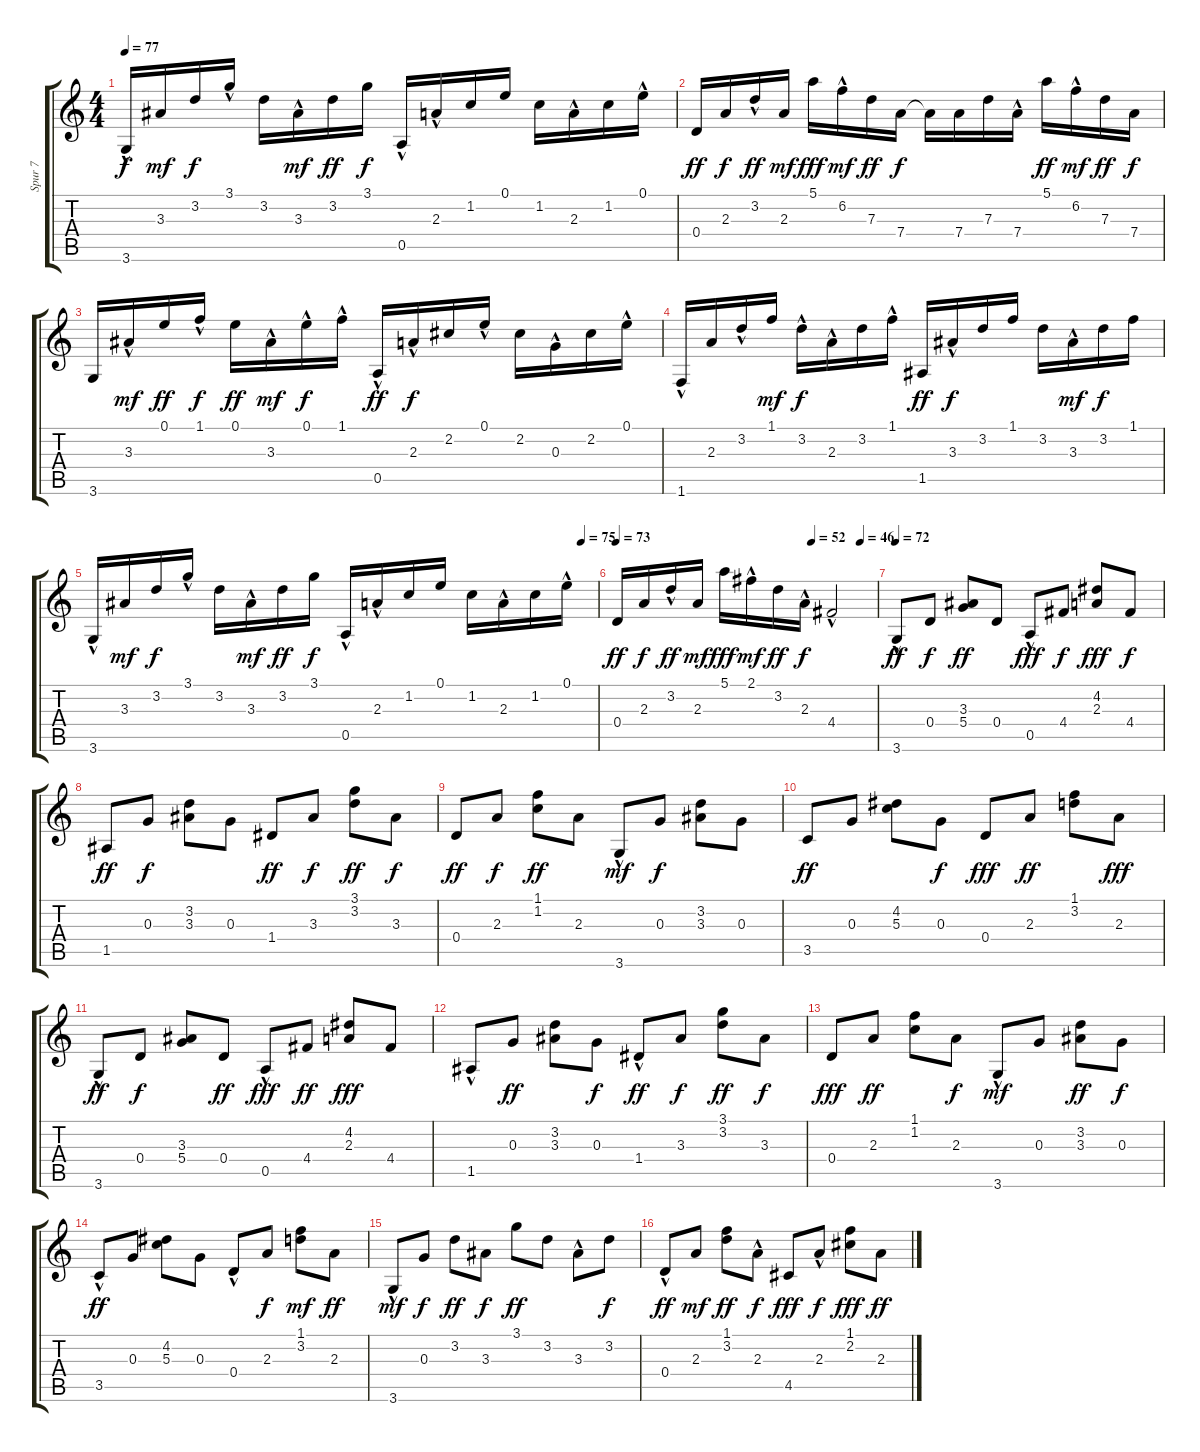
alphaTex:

\track ("Spur 7" "Spur 7") {instrument acousticguitarnylon}
\staff {score tabs}
\tuning (E4 B3 G3 D3 A2 E2) {hide}
\ts (4 4)
\tempo 77
\clef g2
\ks c
3.6{hac}.16{dy f} 3.3.16{dy mf} 3.2.16{dy f} 3.1{hac}.16 3.2.16 3.3{hac}.16{dy mf} 3.2.16{dy ff} 3.1.16{dy f} 0.5{hac}.16 2.3{hac}.16 1.2.16 0.1.16 1.2.16 2.3{hac}.16 1.2.16 0.1{hac}.16 |
0.4.16{dy ff} 2.3.16{dy f} 3.2{hac}.16{dy ff} 2.3.16{dy mf} 5.1.16{dy fff} 6.2{hac}.16{dy mf} 7.3.16{dy ff} 7.4.16{dy f} 7.4{t}.16 7.4.16 7.3.16 7.4{hac}.16 5.1.16{dy ff} 6.2{hac}.16{dy mf} 7.3.16{dy ff} 7.4.16{dy f} |
3.6.16{volume 12 balance 5} 3.3{hac}.16{dy mf} 0.1.16{dy ff} 1.1{hac}.16{dy f} 0.1.16{dy ff} 3.3{hac}.16{dy mf} 0.1{hac}.16{dy f} 1.1{hac}.16 0.5{hac}.16{dy ff} 2.3{hac}.16{dy f} 2.2.16 0.1{hac}.16 2.2.16 0.3{hac}.16 2.2.16 0.1{hac}.16 |
1.6{hac}.16 2.3.16 3.2{hac}.16 1.1.16{dy mf} 3.2{hac}.16{dy f} 2.3{hac}.16 3.2.16 1.1{hac}.16 1.5.16{dy ff} 3.3{hac}.16{dy f} 3.2.16 1.1.16 3.2.16 3.3{hac}.16{dy mf} 3.2.16{dy f} 1.1.16 |
\tempo (75 0.96875)
3.6{hac}.16 3.3.16{dy mf} 3.2.16{dy f} 3.1{hac}.16 3.2.16 3.3{hac}.16{dy mf} 3.2.16{dy ff} 3.1.16{dy f} 0.5{hac}.16 2.3{hac}.16 1.2.16 0.1.16 1.2.16 2.3{hac}.16 1.2.16 0.1{hac}.16 |
\tempo 73
\tempo (52 0.75)
\tempo (46 0.9375)
0.4.16{dy ff volume 12 balance 5} 2.3.16{dy f} 3.2{hac}.16{dy ff} 2.3.16{dy mf} 5.1.16{dy fff} 2.1{hac}.16{dy mf} 3.2.16{dy ff} 2.3{hac}.16{dy f} 4.4{hac}.2 |
\tempo 72
3.6{hac}.8{dy ff volume 12 balance 5} 0.4.8{dy f} (3.3 5.4).8{dy ff} 0.4.8 0.5{hac}.8{dy fff} 4.4.8{dy f} (4.2 2.3).8{dy fff} 4.4.8{dy f} |
1.5.8{dy ff} 0.3.8{dy f} (3.2 3.3).8 0.3.8 1.4.8{dy ff} 3.3.8{dy f} (3.1 3.2).8{dy ff} 3.3.8{dy f} |
0.4.8{dy ff} 2.3.8{dy f} (1.1 1.2).8{dy ff} 2.3.8 3.6{hac}.8{dy mf} 0.3.8{dy f} (3.2 3.3).8 0.3.8 |
3.5.8{dy ff} 0.3.8 (4.2 5.3).8 0.3.8{dy f} 0.4.8{dy fff} 2.3.8{dy ff} (1.1 3.2).8 2.3.8{dy fff} |
3.6{hac}.8{dy ff} 0.4.8{dy f} (3.3 5.4).8 0.4.8{dy ff} 0.5{hac}.8{dy fff} 4.4.8{dy ff} (4.2 2.3).8{dy fff} 4.4.8 |
1.5{hac}.8 0.3.8{dy ff} (3.2 3.3).8 0.3.8{dy f} 1.4{hac}.8{dy ff} 3.3.8{dy f} (3.1 3.2).8{dy ff} 3.3.8{dy f} |
0.4.8{dy fff} 2.3.8{dy ff} (1.1 1.2).8 2.3.8{dy f} 3.6{hac}.8{dy mf} 0.3.8 (3.2 3.3).8{dy ff} 0.3.8{dy f} |
3.5{hac}.8{dy ff} 0.3.8 (4.2 5.3).8 0.3.8 0.4{hac}.8 2.3.8{dy f} (1.1 3.2).8{dy mf} 2.3.8{dy ff} |
3.6{hac}.8{dy mf} 0.3.8{dy f} 3.2.8{dy ff} 3.3.8{dy f} 3.1.8{dy ff} 3.2.8 3.3{hac}.8 3.2.8{dy f} |
0.4{hac}.8{dy ff volume 12 balance 5} 2.3.8{dy mf} (1.1 3.2).8{dy ff} 2.3{hac}.8{dy f} 4.5.8{dy fff} 2.3{hac}.8{dy f} (1.1 2.2).8{dy fff} 2.3.8{dy ff}
